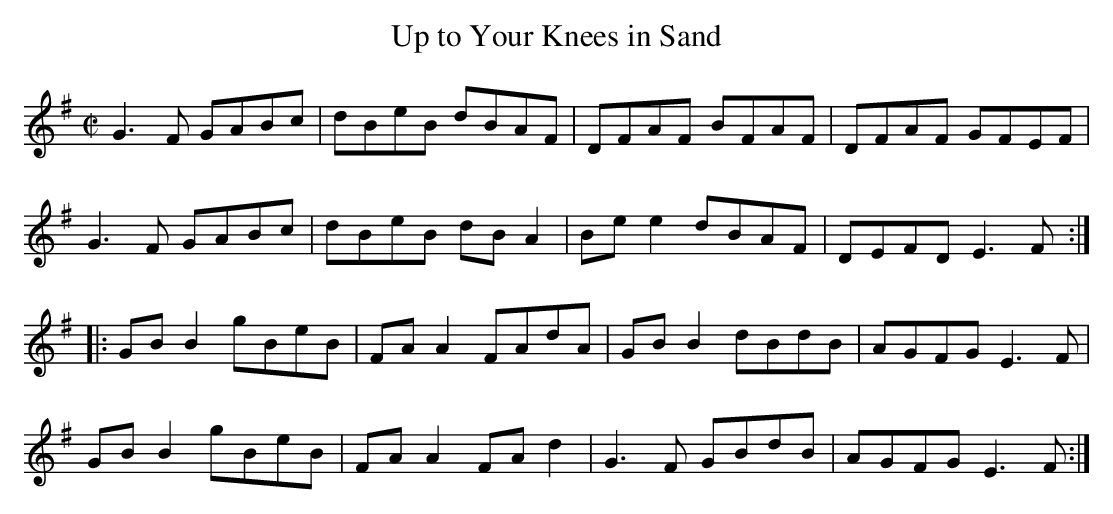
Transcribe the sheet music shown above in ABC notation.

X:1
T:Up to Your Knees in Sand
M:C|
K:G
G3F GABc|dBeB dBAF|DFAF BFAF|DFAF GFEF|
G3F GABc|dBeB dBA2|Bee2 dBAF|DEFD E3F:|
|:GBB2 gBeB|FAA2 FAdA|GBB2 dBdB|AGFG E3F|
GBB2 gBeB|FAA2 FAd2|G3F GBdB|AGFG E3F:|
